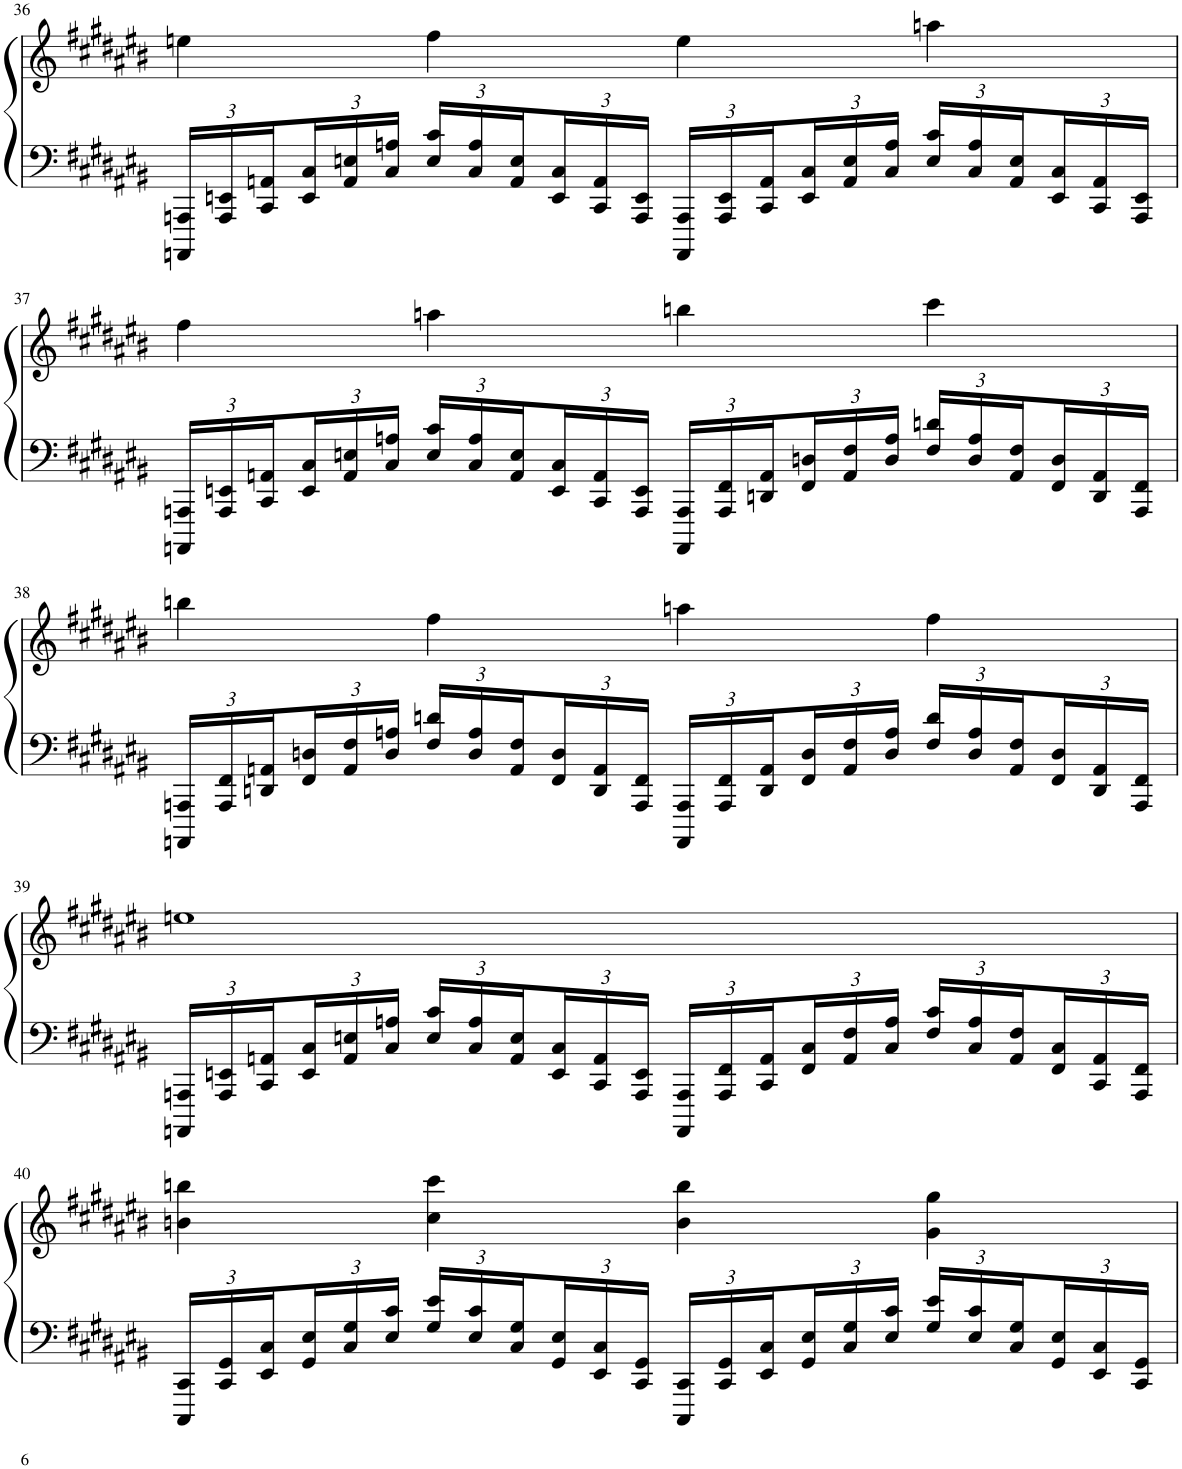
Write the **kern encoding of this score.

**kern	**kern
*part1	*part1
*staff2	*staff1
*I"Piano	*
*I'Pno.	*
!!LO:PB:g=z
*clefF4	*clefG2
*k[f#c#g#d#a#e#b#]	*k[f#c#g#d#a#e#b#]
*M4/4	*M4/4
*Xbrackettup	*
=36	=36
24AAAAn/ 24AAAn/LL	4een\
24AAA/ 24EEn/	.
24CC#/ 24AAn/	.
24EE/ 24C#/	.
24AA/ 24En/	.
24C#/ 24An/JJ	.
24E/ 24c#/LL	4ff#\
24C#/ 24A/	.
24AA/ 24E/	.
24EE/ 24C#/	.
24CC#/ 24AA/	.
24AAA/ 24EE/JJ	.
24AAAA/ 24AAA/LL	4ee\
24AAA/ 24EE/	.
24CC#/ 24AA/	.
24EE/ 24C#/	.
24AA/ 24E/	.
24C#/ 24A/JJ	.
24E/ 24c#/LL	4aan\
24C#/ 24A/	.
24AA/ 24E/	.
24EE/ 24C#/	.
24CC#/ 24AA/	.
24AAA/ 24EE/JJ	.
!!LO:LB:g=z
=37	=37
24AAAAn/ 24AAAn/LL	4ff#\
24AAA/ 24EEn/	.
24CC#/ 24AAn/	.
24EE/ 24C#/	.
24AA/ 24En/	.
24C#/ 24An/JJ	.
24E/ 24c#/LL	4aan\
24C#/ 24A/	.
24AA/ 24E/	.
24EE/ 24C#/	.
24CC#/ 24AA/	.
24AAA/ 24EE/JJ	.
24AAAA/ 24AAA/LL	4bbn\
24AAA/ 24FF#/	.
24DDn/ 24AA/	.
24FF#/ 24Dn/	.
24AA/ 24F#/	.
24D/ 24A/JJ	.
24F#/ 24dn/LL	4ccc#\
24D/ 24A/	.
24AA/ 24F#/	.
24FF#/ 24D/	.
24DD/ 24AA/	.
24AAA/ 24FF#/JJ	.
!!LO:LB:g=z
=38	=38
24AAAAn/ 24AAAn/LL	4bbn\
24AAA/ 24FF#/	.
24DDn/ 24AAn/	.
24FF#/ 24Dn/	.
24AA/ 24F#/	.
24D/ 24An/JJ	.
24F#/ 24dn/LL	4ff#\
24D/ 24A/	.
24AA/ 24F#/	.
24FF#/ 24D/	.
24DD/ 24AA/	.
24AAA/ 24FF#/JJ	.
24AAAA/ 24AAA/LL	4aan\
24AAA/ 24FF#/	.
24DD/ 24AA/	.
24FF#/ 24D/	.
24AA/ 24F#/	.
24D/ 24A/JJ	.
24F#/ 24d/LL	4ff#\
24D/ 24A/	.
24AA/ 24F#/	.
24FF#/ 24D/	.
24DD/ 24AA/	.
24AAA/ 24FF#/JJ	.
!!LO:LB:g=z
=39	=39
24AAAAn/ 24AAAn/LL	1een
24AAA/ 24EEn/	.
24CC#/ 24AAn/	.
24EE/ 24C#/	.
24AA/ 24En/	.
24C#/ 24An/JJ	.
24E/ 24c#/LL	.
24C#/ 24A/	.
24AA/ 24E/	.
24EE/ 24C#/	.
24CC#/ 24AA/	.
24AAA/ 24EE/JJ	.
24AAAA/ 24AAA/LL	.
24AAA/ 24FF#/	.
24CC#/ 24AA/	.
24FF#/ 24C#/	.
24AA/ 24F#/	.
24C#/ 24A/JJ	.
24F#/ 24c#/LL	.
24C#/ 24A/	.
24AA/ 24F#/	.
24FF#/ 24C#/	.
24CC#/ 24AA/	.
24AAA/ 24FF#/JJ	.
!!LO:LB:g=z
=40	=40
24CCC#/ 24CC#/LL	4bn\ 4bbn\
24CC#/ 24GG#/	.
24EE#/ 24C#/	.
24GG#/ 24E#/	.
24C#/ 24G#/	.
24E#/ 24c#/JJ	.
24G#/ 24e#/LL	4cc#\ 4ccc#\
24E#/ 24c#/	.
24C#/ 24G#/	.
24GG#/ 24E#/	.
24EE#/ 24C#/	.
24CC#/ 24GG#/JJ	.
24CCC#/ 24CC#/LL	4b\ 4bb\
24CC#/ 24GG#/	.
24EE#/ 24C#/	.
24GG#/ 24E#/	.
24C#/ 24G#/	.
24E#/ 24c#/JJ	.
24G#/ 24e#/LL	4g#\ 4gg#\
24E#/ 24c#/	.
24C#/ 24G#/	.
24GG#/ 24E#/	.
24EE#/ 24C#/	.
24CC#/ 24GG#/JJ	.
=	=
*-	*-
